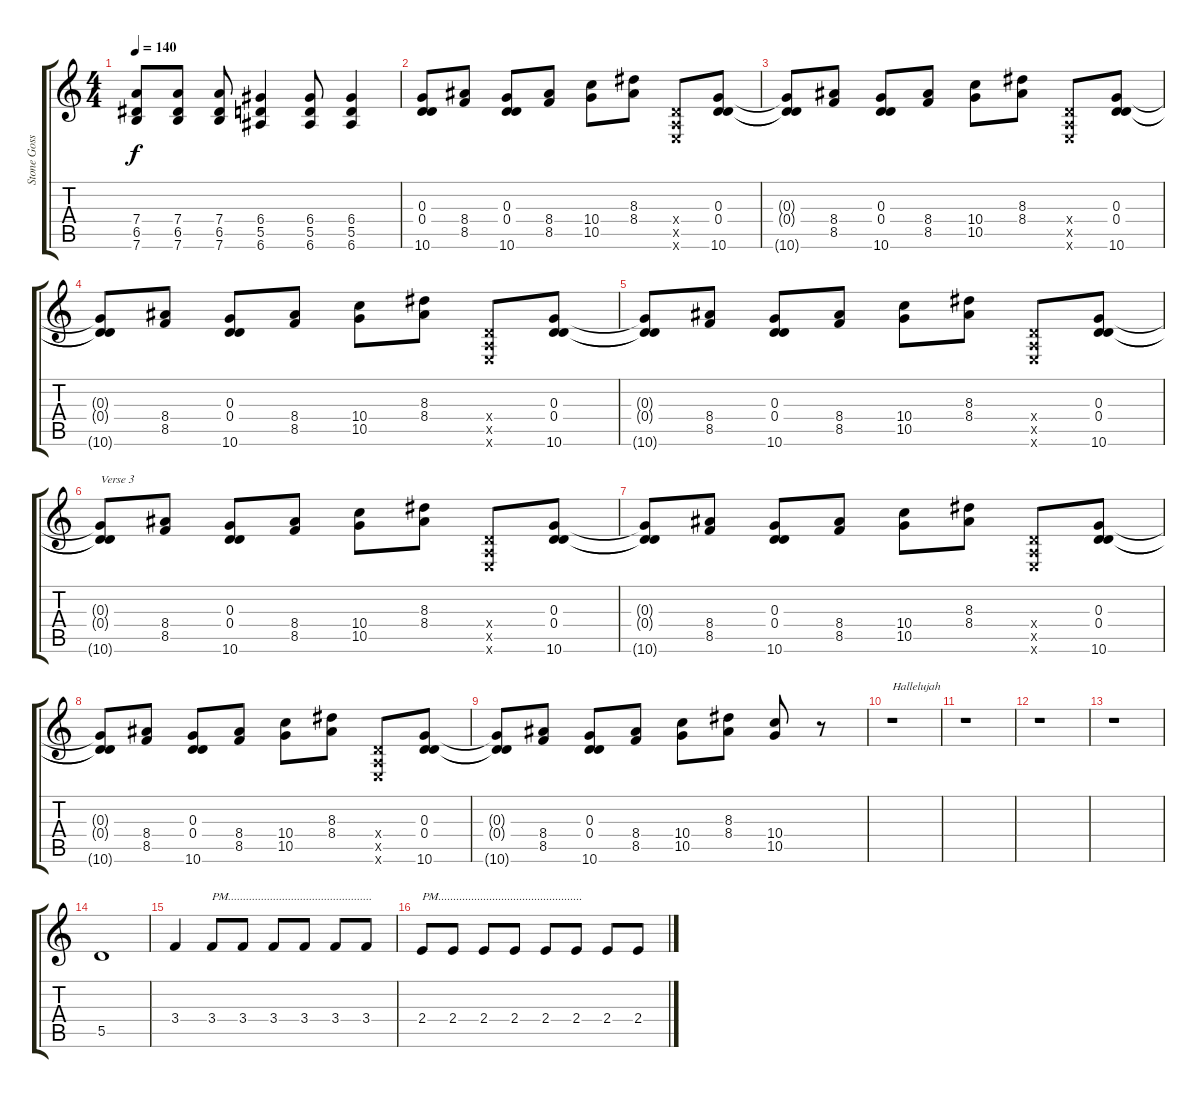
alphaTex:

\track ("Stone Gossard" "Stone Goss") {instrument distortionguitar}
\staff {score tabs}
\tuning (E4 B3 G3 D3 A2 E2) {hide}
\ts (4 4)
\tempo 140
\clef g2
\ks c
(7.4{t} 6.5{t} 7.6{t}).8{dy f} (7.4 6.5 7.6).8 (7.4 6.5 7.6).8 (6.4 5.5 6.6).4 (6.4 5.5 6.6).8 (6.4 5.5 6.6).4 |
(0.3 0.4 10.6).8 (8.4 8.5).8 (0.3 0.4 10.6).8 (8.4 8.5).8 (10.4 10.5).8 (8.3 8.4).8 (0.4{x} 0.5{x} 0.6{x}).8 (0.3 0.4 10.6).8 |
(0.3{t} 0.4{t} 10.6{t}).8 (8.4 8.5).8 (0.3 0.4 10.6).8 (8.4 8.5).8 (10.4 10.5).8 (8.3 8.4).8 (0.4{x} 0.5{x} 0.6{x}).8 (0.3 0.4 10.6).8 |
(0.3{t} 0.4{t} 10.6{t}).8 (8.4 8.5).8 (0.3 0.4 10.6).8 (8.4 8.5).8 (10.4 10.5).8 (8.3 8.4).8 (0.4{x} 0.5{x} 0.6{x}).8 (0.3 0.4 10.6).8 |
(0.3{t} 0.4{t} 10.6{t}).8 (8.4 8.5).8 (0.3 0.4 10.6).8 (8.4 8.5).8 (10.4 10.5).8 (8.3 8.4).8 (0.4{x} 0.5{x} 0.6{x}).8 (0.3 0.4 10.6).8 |
(0.3{t} 0.4{t} 10.6{t}).8{txt "Verse 3"} (8.4 8.5).8 (0.3 0.4 10.6).8 (8.4 8.5).8 (10.4 10.5).8 (8.3 8.4).8 (0.4{x} 0.5{x} 0.6{x}).8 (0.3 0.4 10.6).8 |
(0.3{t} 0.4{t} 10.6{t}).8 (8.4 8.5).8 (0.3 0.4 10.6).8 (8.4 8.5).8 (10.4 10.5).8 (8.3 8.4).8 (0.4{x} 0.5{x} 0.6{x}).8 (0.3 0.4 10.6).8 |
(0.3{t} 0.4{t} 10.6{t}).8 (8.4 8.5).8 (0.3 0.4 10.6).8 (8.4 8.5).8 (10.4 10.5).8 (8.3 8.4).8 (0.4{x} 0.5{x} 0.6{x}).8 (0.3 0.4 10.6).8 |
(0.3{t} 0.4{t} 10.6{t}).8 (8.4 8.5).8 (0.3 0.4 10.6).8 (8.4 8.5).8 (10.4 10.5).8 (8.3 8.4).8 (10.4 10.5).8 r.8 |
r.1{txt "Hallelujah"} |
r.1 |
r.1 |
r.1 |
5.5.1 |
3.4.4 3.4.8{txt "PM................................................"} 3.4.8 3.4.8 3.4.8 3.4.8 3.4.8 |
2.4.8{txt "PM................................................"} 2.4.8 2.4.8 2.4.8 2.4.8 2.4.8 2.4.8 2.4.8
